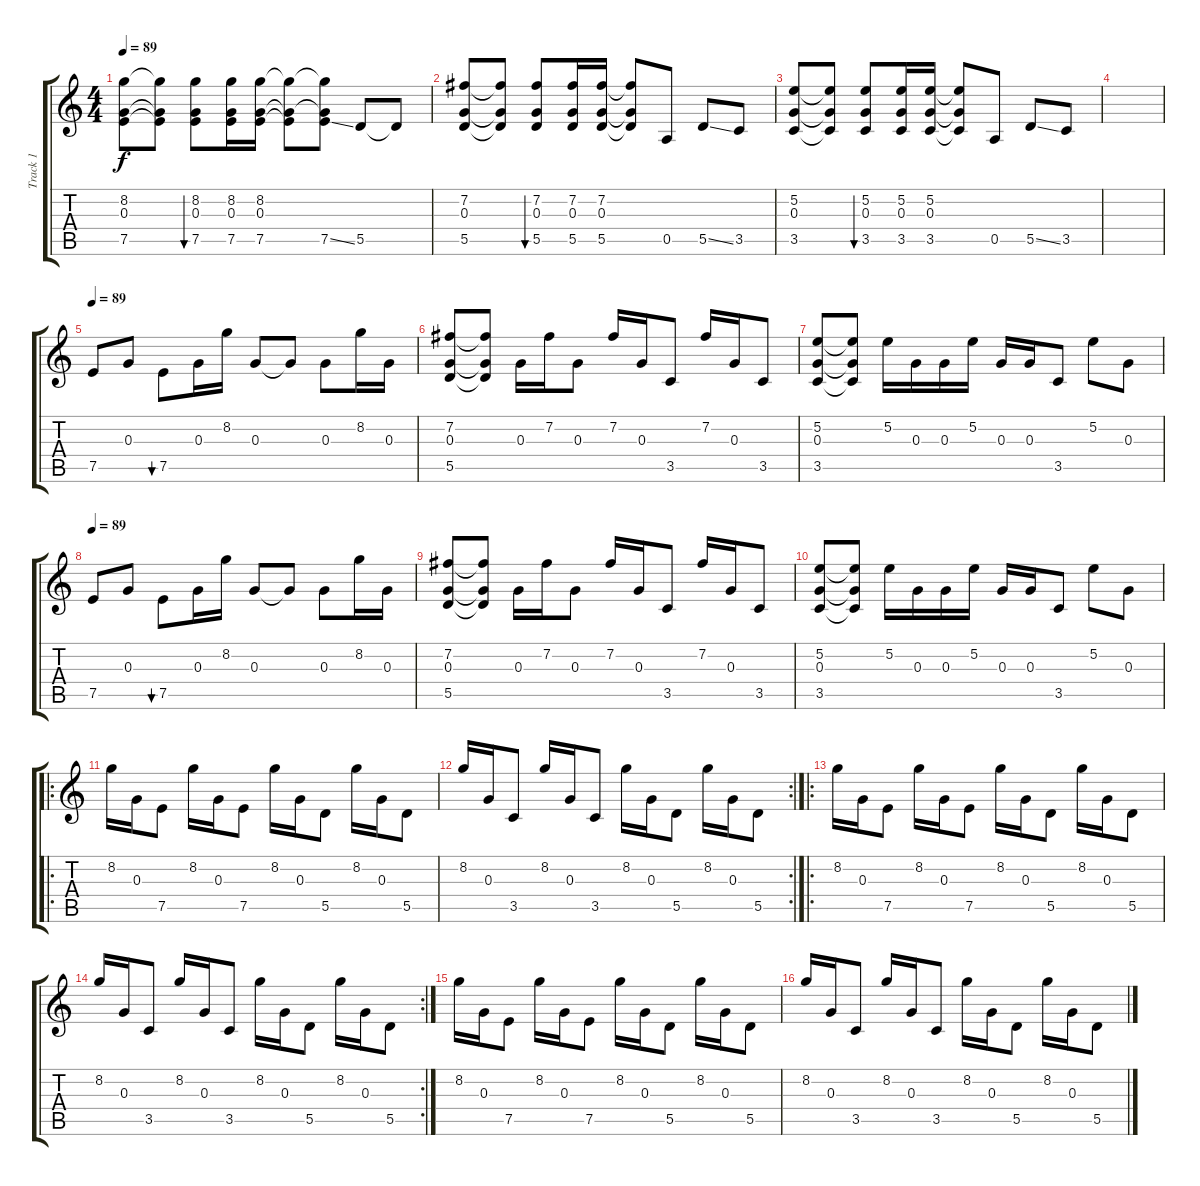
\track ("Track 1" "Track 1") {instrument acousticguitarsteel}
\staff {score tabs}
\tuning (E4 B3 G3 D3 A2 E2) {hide}
\ts (4 4)
\tempo 89
\clef g2
\ks c
(8.2 0.3 7.5).8{dy f instrument acousticguitarsteel} (8.2{t} 0.3{t} 7.5{t}).8 (8.2 0.3 7.5).8{bu 60} (8.2 0.3 7.5).16 (8.2 0.3 7.5).16 (8.2{t} 0.3{t} 7.5{t}).8 (8.2{t} 0.3{t} 7.5{ss}).8 5.5.8 5.5{t}.8 |
(7.2 0.3 5.5).8 (7.2{t} 0.3{t} 5.5{t}).8 (7.2 0.3 5.5).8{bu 60} (7.2 0.3 5.5).16 (7.2 0.3 5.5).16 (7.2{t} 0.3{t} 5.5{t}).8 0.5.8 5.5{ss}.8 3.5.8 |
(5.2 0.3 3.5).8 (5.2{t} 0.3{t} 3.5{t}).8 (5.2 0.3 3.5).8{bu 60} (5.2 0.3 3.5).16 (5.2 0.3 3.5).16 (5.2{t} 0.3{t} 3.5{t}).8 0.5.8 5.5{ss}.8 3.5.8 |
|
\tempo 89
7.5.8{instrument acousticguitarsteel} 0.3.8 7.5.8{bu 60} 0.3.16 8.2.16 0.3.8 0.3{t}.8 0.3.8 8.2.16 0.3.16 |
(7.2 0.3 5.5).8 (7.2{t} 0.3{t} 5.5{t}).8 0.3.16 7.2.16 0.3.8 7.2.16 0.3.16 3.5.8 7.2.16 0.3.16 3.5.8 |
(5.2 0.3 3.5).8 (5.2{t} 0.3{t} 3.5{t}).8 5.2.16 0.3.16 0.3.16 5.2.16 0.3.16 0.3.16 3.5.8 5.2.8 0.3.8 |
\tempo 89
7.5.8{instrument acousticguitarsteel} 0.3.8 7.5.8{bu 60} 0.3.16 8.2.16 0.3.8 0.3{t}.8 0.3.8 8.2.16 0.3.16 |
(7.2 0.3 5.5).8 (7.2{t} 0.3{t} 5.5{t}).8 0.3.16 7.2.16 0.3.8 7.2.16 0.3.16 3.5.8 7.2.16 0.3.16 3.5.8 |
(5.2 0.3 3.5).8 (5.2{t} 0.3{t} 3.5{t}).8 5.2.16 0.3.16 0.3.16 5.2.16 0.3.16 0.3.16 3.5.8 5.2.8 0.3.8 |
\ro
8.2.16 0.3.16 7.5.8 8.2.16 0.3.16 7.5.8 8.2.16 0.3.16 5.5.8 8.2.16 0.3.16 5.5.8 |
\rc 2
8.2.16 0.3.16 3.5.8 8.2.16 0.3.16 3.5.8 8.2.16 0.3.16 5.5.8 8.2.16 0.3.16 5.5.8 |
\ro
8.2.16 0.3.16 7.5.8 8.2.16 0.3.16 7.5.8 8.2.16 0.3.16 5.5.8 8.2.16 0.3.16 5.5.8 |
\rc 2
8.2.16 0.3.16 3.5.8 8.2.16 0.3.16 3.5.8 8.2.16 0.3.16 5.5.8 8.2.16 0.3.16 5.5.8 |
8.2.16 0.3.16 7.5.8 8.2.16 0.3.16 7.5.8 8.2.16 0.3.16 5.5.8 8.2.16 0.3.16 5.5.8 |
8.2.16 0.3.16 3.5.8 8.2.16 0.3.16 3.5.8 8.2.16 0.3.16 5.5.8 8.2.16 0.3.16 5.5.8
